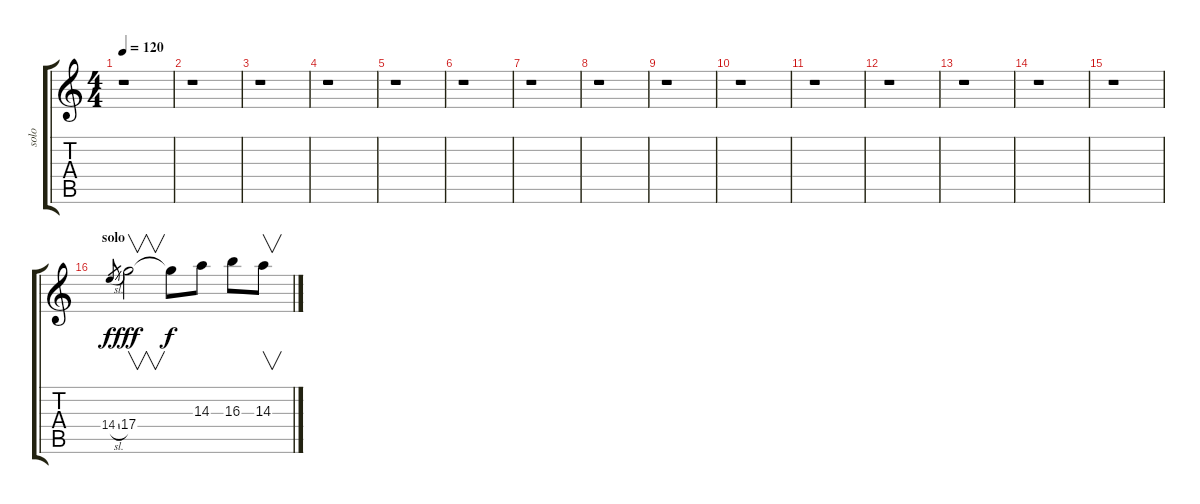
\track ("solo" "solo") {instrument distortionguitar}
\staff {score tabs}
\tuning (E4 B3 G3 D3 A2 E2) {hide}
\ts (4 4)
\tempo 120
\clef g2
\ks c
r.1{dy f} |
r.1 |
r.1 |
r.1 |
r.1 |
r.1 |
r.1 |
r.1 |
r.1 |
r.1 |
r.1 |
r.1 |
r.1 |
r.1 |
r.1 |
\section ("" "solo")
14.4{sl}.8{gr} 17.4.2{v dy fff} 17.4{t}.8{dy f} 14.3.8 16.3.8 14.3.8{v}
